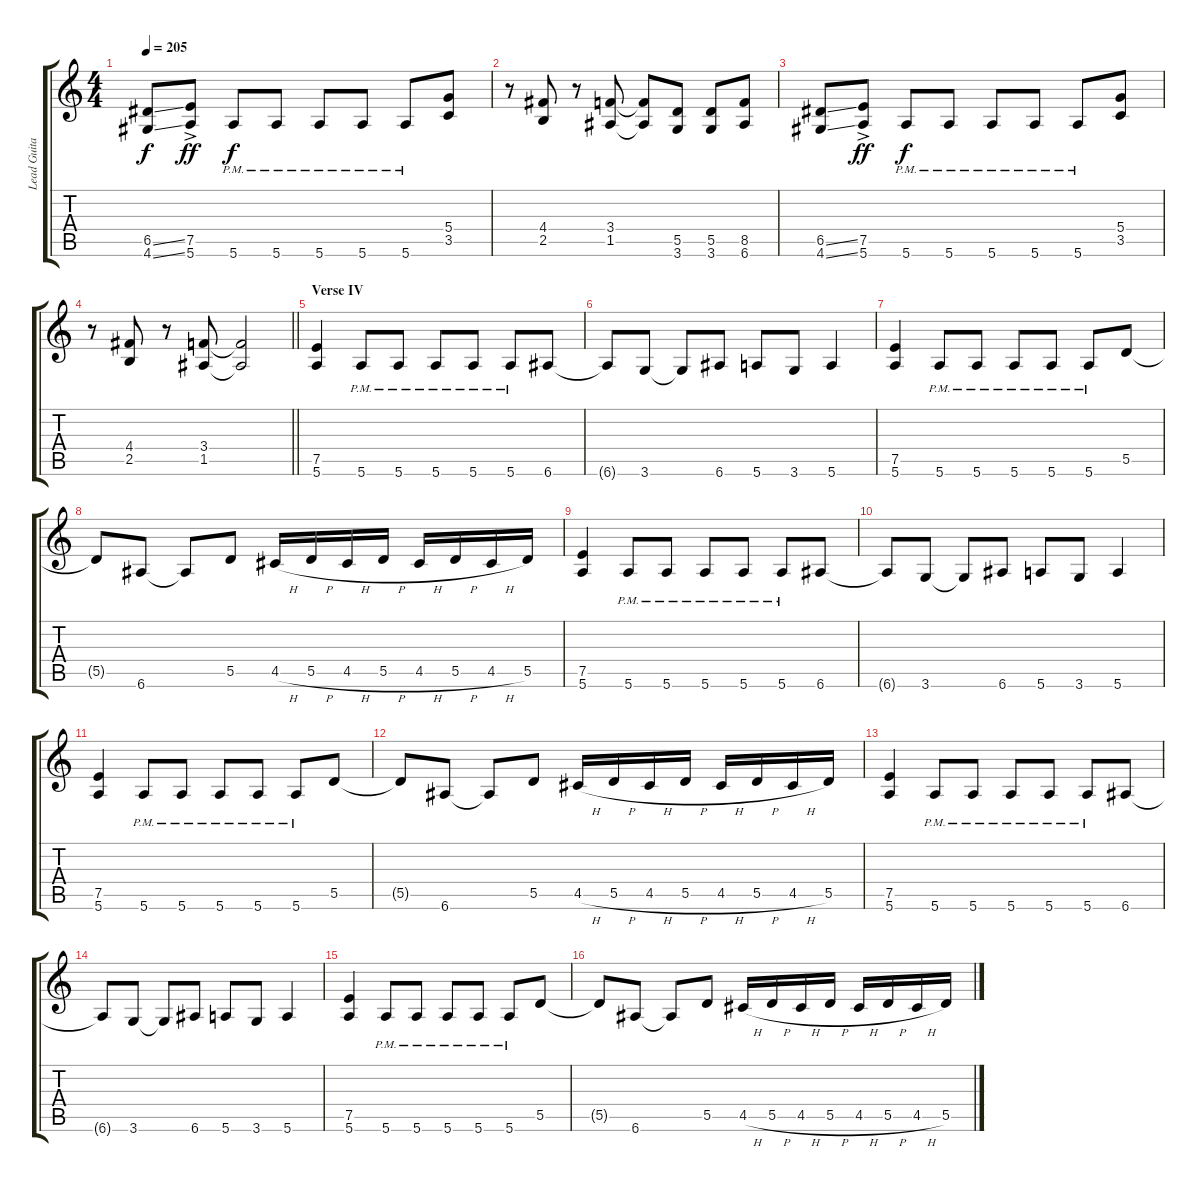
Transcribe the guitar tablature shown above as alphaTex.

\track ("Lead Guitar (Dave Mustaine)" "Lead Guita") {instrument distortionguitar}
\staff {score tabs}
\tuning (E4 B3 G3 D3 A2 E2) {hide}
\ts (4 4)
\tempo 205
\clef g2
\ks c
(6.5{ss} 4.6{ss}).8{dy f} (7.5{ac} 5.6{ac}).8{dy ff} 5.6{pm}.8{dy f} 5.6{pm}.8 5.6{pm}.8 5.6{pm}.8 5.6{pm}.8 (5.4 3.5).8 |
r.8 (4.4 2.5).8 r.8 (3.4 1.5).8 (3.4{t} 1.5{t}).8 (5.5 3.6).8 (5.5 3.6).8 (8.5 6.6).8 |
(6.5{ss} 4.6{ss}).8 (7.5{ac} 5.6{ac}).8{dy ff} 5.6{pm}.8{dy f} 5.6{pm}.8 5.6{pm}.8 5.6{pm}.8 5.6{pm}.8 (5.4 3.5).8 |
\barLineRight lightlight
r.8 (4.4 2.5).8 r.8 (3.4 1.5).8 (3.4{t} 1.5{t}).2 |
\section ("" "Verse IV")
(7.5 5.6).4 5.6{pm}.8 5.6{pm}.8 5.6{pm}.8 5.6{pm}.8 5.6{pm}.8 6.6.8 |
6.6{t}.8 3.6.8 3.6{t}.8 6.6.8 5.6.8 3.6.8 5.6.4 |
(7.5 5.6).4 5.6{pm}.8 5.6{pm}.8 5.6{pm}.8 5.6{pm}.8 5.6{pm}.8 5.5.8 |
5.5{t}.8 6.6.8 6.6{t}.8 5.5.8 4.5{h}.16 5.5{h}.16 4.5{h}.16 5.5{h}.16 4.5{h}.16 5.5{h}.16 4.5{h}.16 5.5.16 |
(7.5 5.6).4 5.6{pm}.8 5.6{pm}.8 5.6{pm}.8 5.6{pm}.8 5.6{pm}.8 6.6.8 |
6.6{t}.8 3.6.8 3.6{t}.8 6.6.8 5.6.8 3.6.8 5.6.4 |
(7.5 5.6).4 5.6{pm}.8 5.6{pm}.8 5.6{pm}.8 5.6{pm}.8 5.6{pm}.8 5.5.8 |
5.5{t}.8 6.6.8 6.6{t}.8 5.5.8 4.5{h}.16 5.5{h}.16 4.5{h}.16 5.5{h}.16 4.5{h}.16 5.5{h}.16 4.5{h}.16 5.5.16 |
(7.5 5.6).4 5.6{pm}.8 5.6{pm}.8 5.6{pm}.8 5.6{pm}.8 5.6{pm}.8 6.6.8 |
6.6{t}.8 3.6.8 3.6{t}.8 6.6.8 5.6.8 3.6.8 5.6.4 |
(7.5 5.6).4 5.6{pm}.8 5.6{pm}.8 5.6{pm}.8 5.6{pm}.8 5.6{pm}.8 5.5.8 |
5.5{t}.8 6.6.8 6.6{t}.8 5.5.8 4.5{h}.16 5.5{h}.16 4.5{h}.16 5.5{h}.16 4.5{h}.16 5.5{h}.16 4.5{h}.16 5.5.16
